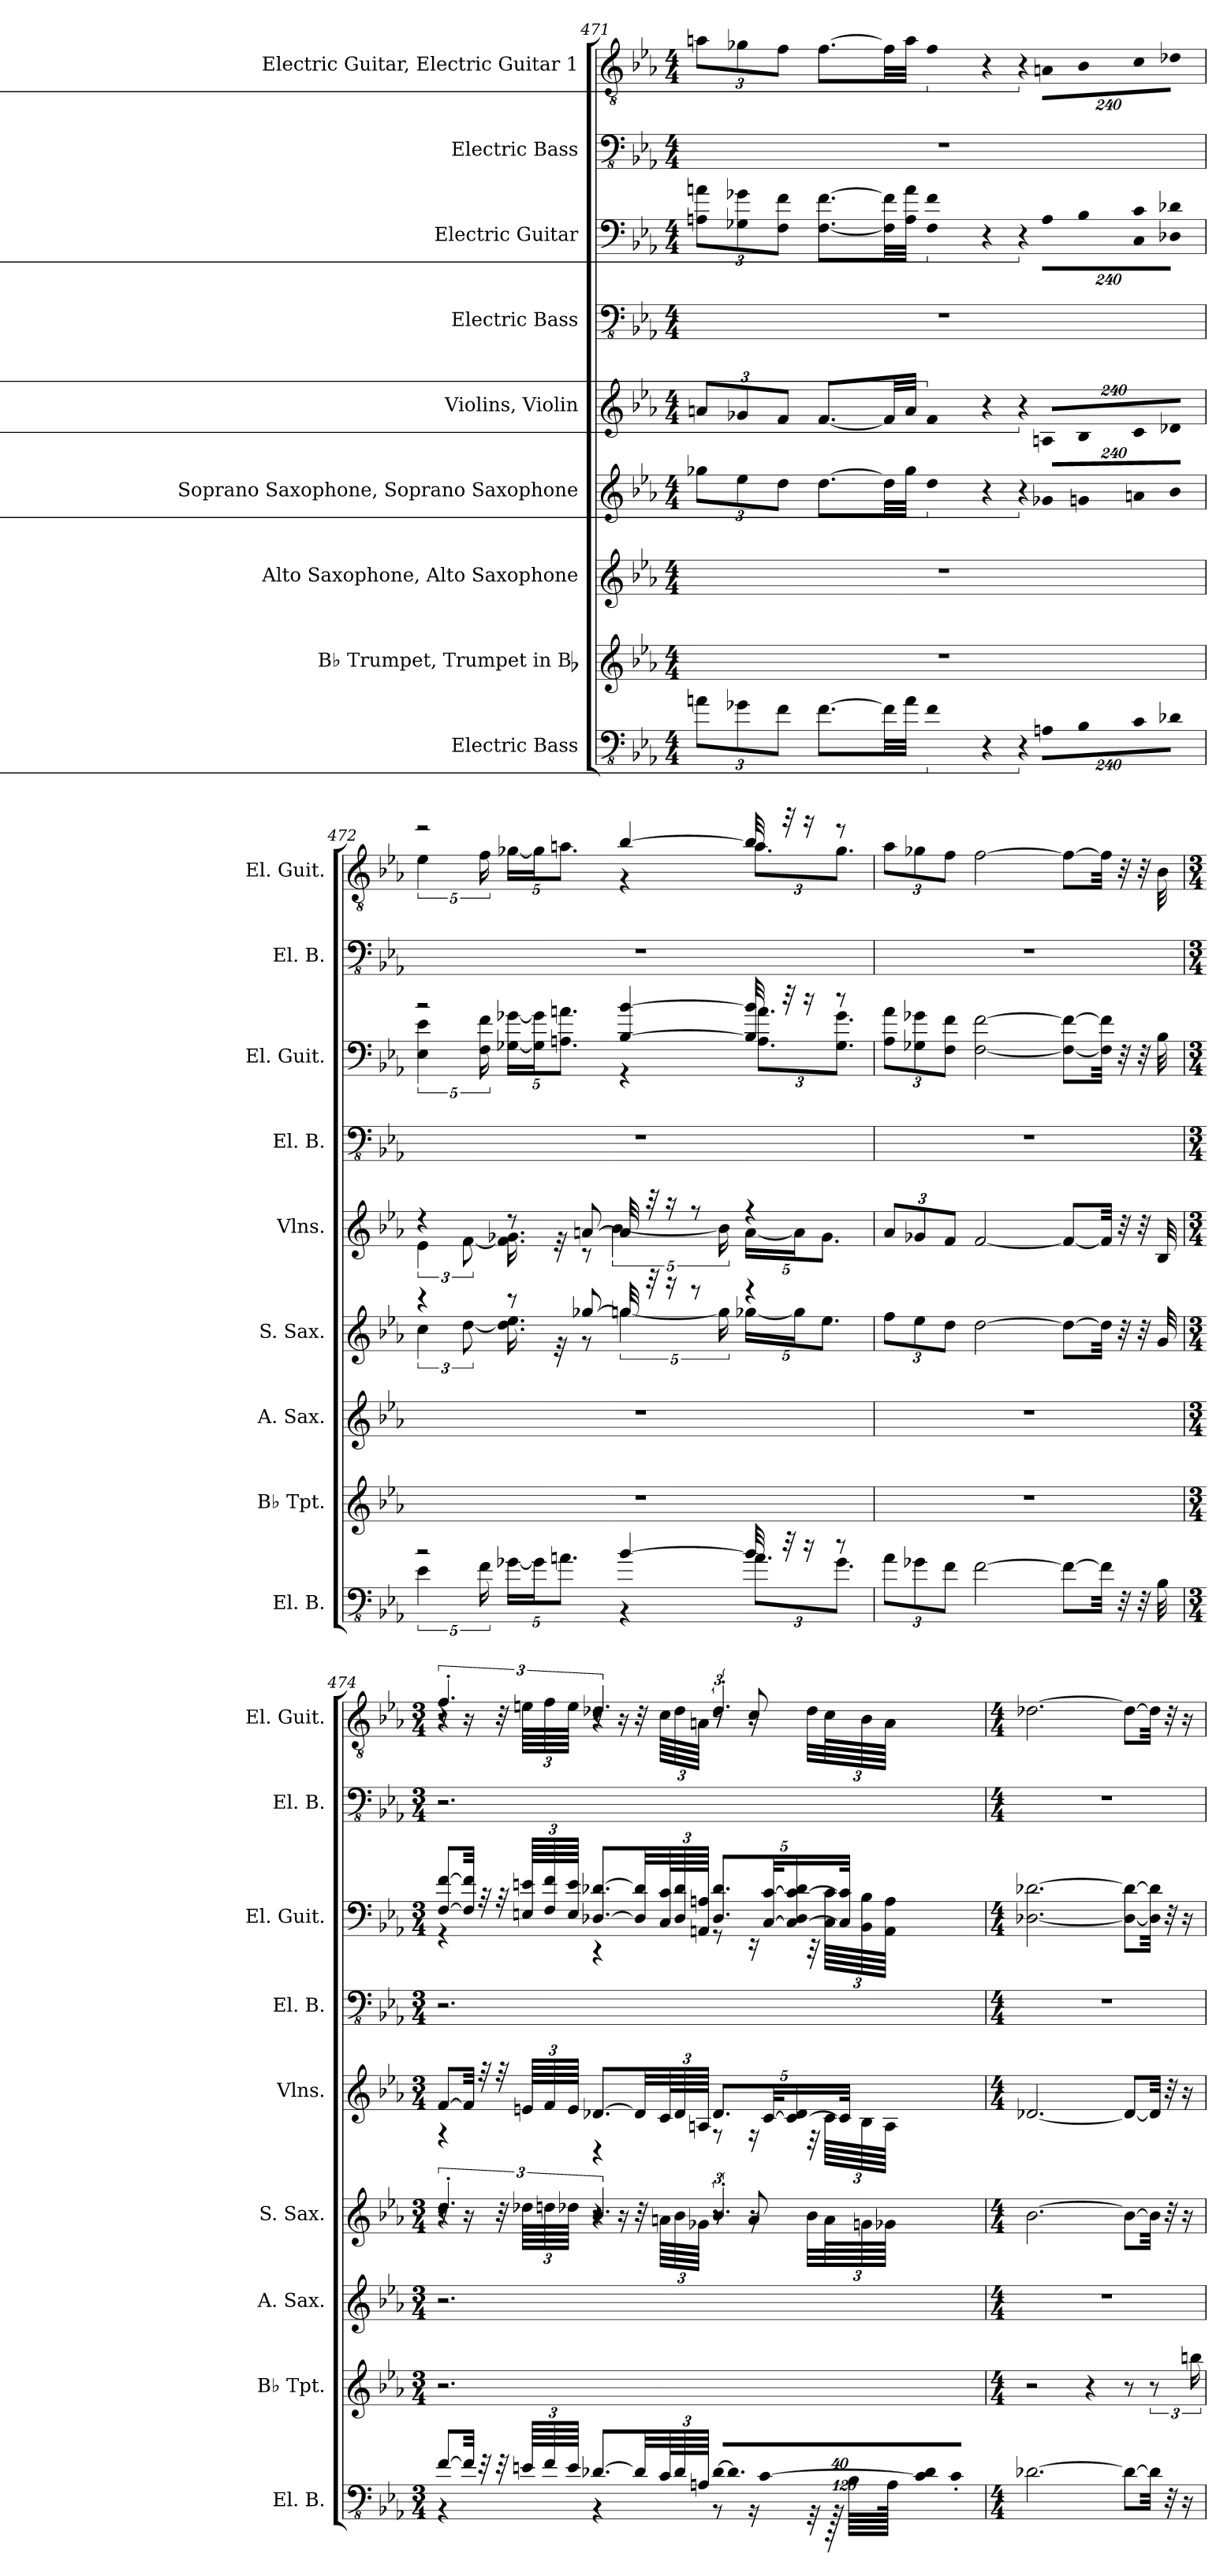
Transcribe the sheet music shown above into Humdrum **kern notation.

**kern	**kern	**kern	**kern	**kern	**kern	**kern	**kern	**kern
*part9	*part8	*part7	*part6	*part5	*part4	*part3	*part2	*part1
*staff9	*staff8	*staff7	*staff6	*staff5	*staff4	*staff3	*staff2	*staff1
*I"Electric Bass	*I"B♭ Trumpet, Trumpet in Bb	*I"Alto Saxophone, Alto Saxophone	*I"Soprano Saxophone, Soprano Saxophone	*I"Violins, Violin	*I"Electric Bass	*I"Electric Guitar	*I"Electric Bass	*I"Electric Guitar, Electric Guitar 1
*I'El. B.	*I'B♭ Tpt.	*I'A. Sax.	*I'S. Sax.	*I'Vlns.	*I'El. B.	*I'El. Guit.	*I'El. B.	*I'El. Guit.
!!LO:PB:g=z
*clefFv4	*clefG2	*clefG2	*clefG2	*clefG2	*clefFv4	*clefF4	*clefFv4	*clefGv2
*	*ITrd1c2	*ITrd5c9	*ITrd1c2	*	*	*	*	*
*k[b-e-a-]	*k[b-e-a-d-g-]	*k[b-e-a-d-g-c-]	*k[b-e-a-d-g-]	*k[b-e-a-]	*k[b-e-a-]	*k[b-e-a-]	*k[b-e-a-]	*k[b-e-a-]
*M4/4	*M4/4	*M4/4	*M4/4	*M4/4	*M4/4	*M4/4	*M4/4	*M4/4
*Xbrackettup	*	*	*Xbrackettup	*Xbrackettup	*	*Xbrackettup	*	*Xbrackettup
=471	=471	=471	=471	=471	=471	=471	=471	=471
12An\L	1r	1r	12ff-X\L	12an/L	1r	12An\ 12an\L	1r	12an\L
12G-X\	.	.	12dd-\	12g-X/	.	12G-X\ 12g-X\	.	12g-X\
12F\J	.	.	12cc\J	12f/J	.	12F\ 12f\J	.	12f\J
[8.F\L	.	.	[8.cc\L	[8.f/L	.	[8.F\ [8.f\L	.	[8.f\L
32F\LL]	.	.	32cc\LL]	32f/LL]	.	32F\] 32f\]LL	.	32f\LL]
32A\JJJ	.	.	32ff-\JJJ	32a/JJJ	.	32A\ 32a\JJJ	.	32a\JJJ
*brackettup	*	*	*	*	*	*	*	*
!LO:N:vis=8	!	!	!	!	!	!	!	!
*	*	*	*brackettup	*	*	*	*	*
!	!	!	!LO:N:vis=8	!	!	!	!	!
*	*	*	*	*brackettup	*	*	*	*
!	!	!	!	!LO:N:vis=8	!	!	!	!
*	*	*	*	*	*	*brackettup	*	*
!	!	!	!	!	!	!LO:N:vis=8	!	!
*	*	*	*	*	*	*	*	*brackettup
!	!	!	!	!	!	!	!	!LO:N:vis=8
960%137F\	.	.	960%137cc\	960%137f/	.	960%137F\ 960%137f\	.	960%137f\
!LO:N:vis=16	!	!	!LO:N:vis=16	!LO:N:vis=16	!	!LO:N:vis=16	!	!LO:N:vis=16
1920%137r	.	.	1920%137r	1920%137r	.	1920%137r	.	1920%137r
!LO:N:vis=32	!	!	!LO:N:vis=32	!LO:N:vis=32	!	!LO:N:vis=32	!	!LO:N:vis=32
640%23r	.	.	640%23r	640%23r	.	640%23r	.	640%23r
!LO:N:vis=16	!	!	!LO:N:vis=16	!LO:N:vis=16	!	!LO:N:vis=16	!	!LO:N:vis=16
1920%137AAn\LL	.	.	1920%137f-X/LL	1920%137An/LL	.	1920%137A\LL	.	1920%137An\LL
!LO:N:vis=32	!	!	!LO:N:vis=32	!LO:N:vis=32	!	!LO:N:vis=32	!	!LO:N:vis=32
640%23BB-\K	.	.	640%23fn/K	640%23B-/K	.	640%23B-\K	.	640%23B-\K
!LO:N:vis=16	!	!	!LO:N:vis=16	!LO:N:vis=16	!	!LO:N:vis=16	!	!LO:N:vis=16
1920%137C\	.	.	1920%137gn/	1920%137c/	.	1920%137C\ 1920%137c\	.	1920%137c\
!LO:N:vis=16	!	!	!LO:N:vis=16	!LO:N:vis=16	!	!LO:N:vis=16	!	!LO:N:vis=16
1920%137D-X\JJ	.	.	1920%137a-/JJ	1920%137d-X/JJ	.	1920%137D-X\ 1920%137d-X\JJ	.	1920%137d-X\JJ
!!LO:PB:g=z
=472	=472	=472	=472	=472	=472	=472	=472	=472
*^	*	*	*^	*^	*	*^	*	*^
2r	5E-\	1r	1r	4r	6b-\	4r	6e-\	1r	2r	5E-\ 5e-\	1r	2r	5e-\
.	.	.	.	.	[12cc\	.	[12f\	.	.	.	.	.	.
.	20F\	.	.	.	.	.	.	.	.	20F\ 20f\	.	.	20f\
.	[20G-X\LL	.	.	8r	16.cc\] 16.dd-\	8r	16.f\] 16.g-X\	.	.	[20G-X\ [20g-X\LL	.	.	[20g-X\LL
.	20G-\J]	.	.	.	.	.	.	.	.	20G-\] 20g-\]J	.	.	20g-\J]
.	.	.	.	.	32r	.	32r	.	.	.	.	.	.
.	10.An\J	.	.	.	.	.	.	.	.	10.An\ 10.an\J	.	.	10.an\J
.	.	.	.	[8ff-X/	8r	[8an/	8r	.	.	.	.	.	.
[4B-/	4r	.	.	32ff-/]	[5ffn\	32a/]	[5b-\	.	[4B-/ [4b-/	4r	.	[4b-/	4r
.	.	.	.	32r	.	32r	.	.	.	.	.	.	.
.	.	.	.	16r	.	16r	.	.	.	.	.	.	.
.	.	.	.	8r	.	8r	.	.	.	.	.	.	.
.	.	.	.	.	20ff\]	.	20b-\]	.	.	.	.	.	.
*	*Xbrackettup	*	*	*	*	*	*	*	*	*Xbrackettup	*	*	*Xbrackettup
32B-/]	12.A\L	.	.	4r	[20ff-X\LL	4r	[20a\LL	.	32B-/] 32b-/]	12.A\ 12.a\L	.	32b-/]	12.a\L
32r	.	.	.	.	.	.	.	.	32r	.	.	32r	.
.	.	.	.	.	20ff-\J]	.	20a\J]	.	.	.	.	.	.
16r	.	.	.	.	.	.	.	.	16r	.	.	16r	.
.	.	.	.	.	10.dd-\J	.	10.g-\J	.	.	.	.	.	.
8r	12.G-\J	.	.	.	.	.	.	.	8r	12.G-\ 12.g-\J	.	8r	12.g-\J
*	*	*	*	*v	*v	*	*	*	*v	*v	*	*v	*v
*v	*v	*	*	*	*v	*v	*	*	*	*
=473	=473	=473	=473	=473	=473	=473	=473	=473
*	*	*	*Xbrackettup	*Xbrackettup	*	*	*	*
12A-\L	1r	1r	12ee-\L	12a-/L	1r	12A-\ 12a-\L	1r	12a-\L
12G-X\	.	.	12dd-\	12g-X/	.	12G-X\ 12g-X\	.	12g-X\
12F\J	.	.	12cc\J	12f/J	.	12F\ 12f\J	.	12f\J
[2F\	.	.	[2cc\	[2f/	.	[2F\ [2f\	.	[2f\
8F\L_	.	.	8cc\L_	8f/L_	.	8F\_ 8f\_L	.	8f\L_
32F\Jkk]	.	.	32cc\Jkk]	32f/Jkk]	.	32F\] 32f\]Jkk	.	32f\Jkk]
32r	.	.	32r	32r	.	32r	.	32r
32r	.	.	32r	32r	.	32r	.	32r
32BB-\	.	.	32f/	32B-/	.	32B-\	.	32B-\
!!LO:PB:g=z
=474	=474	=474	=474	=474	=474	=474	=474	=474
*M3/4	*M3/4	*M3/4	*M3/4	*M3/4	*M3/4	*M3/4	*M3/4	*M3/4
*^	*	*	*	*	*	*	*	*
*	*	*	*	*brackettup	*	*	*	*	*brackettup
*	*	*	*	*^	*^	*	*^	*	*^
*	*	*	*	*	*^	*	*	*	*	*	*	*	*^
[8F/L	4r	2.r	2.r	6.cc'/	8r	4r	[8f/L	4r	2.r	[8F/ [8f/L	4r	2.r	6.f'/	8r	4r
32F/Jkk]	.	.	.	.	16r	.	32f/Jkk]	.	.	32F/] 32f/]Jkk	.	.	.	16r	.
32r	.	.	.	.	.	.	32r	.	.	32r	.	.	.	.	.
32r	.	.	.	.	32r	.	32r	.	.	32r	.	.	.	32r	.
*	*	*	*	*	*Xbrackettup	*	*	*	*	*	*	*	*	*Xbrackettup	*
96En/LLLL	.	.	.	.	96cc-X\LLLL	.	96en/LLLL	.	.	96En/ 96en/LLLL	.	.	.	96en\LLLL	.
96F/	.	.	.	.	96ccn\	.	96f/	.	.	96F/ 96f/	.	.	.	96f\	.
96E/JJJJ	.	.	.	.	96cc-X\JJJJ	.	96e/JJJJ	.	.	96E/ 96e/JJJJ	.	.	.	96e\JJJJ	.
[8.D-X/L	4r	.	.	6.a-/	8r	4r	[8.d-X/L	4r	.	[8.D-X/ [8.d-X/L	4r	.	6.d-X/	8r	4r
.	.	.	.	.	16r	.	.	.	.	.	.	.	.	16r	.
32D-/LL]	.	.	.	.	32r	.	32d-/LL]	.	.	32D-/] 32d-/]LL	.	.	.	32r	.
96C/L	.	.	.	.	96gn\LLLL	.	96c/L	.	.	96C/ 96c/L	.	.	.	96c\LLLL	.
96D-/	.	.	.	.	96a-\	.	96d-/	.	.	96D-/ 96d-/	.	.	.	96d-\	.
96AAn/JJJJ	.	.	.	.	96f-X\JJJJ	.	96An/JJJJ	.	.	96AAn/ 96An/JJJJ	.	.	.	96An\JJJJ	.
!LO:N:vis=32	!	!	!	!	!	!	!	!	!	!	!	!	!	!	!
[640%23D-/KLL	8r	.	.	6.a-'/	8r	8r	10.d-/L	8r	.	10.D-/ 10.d-/L	8r	.	6.d-'/	8r	8r
!LO:N:vis=16.	!	!	!	!	!	!	!	!	!	!	!	!	!	!	!
960%103D-/]	.	.	.	.	.	.	.	.	.	.	.	.	.	.	.
.	16r	.	.	.	16r	8g/	.	16r	.	.	16r	.	.	16r	8c/
!LO:N:vis=32	!	!	!	!	!	!	!	!	!	!	!	!	!	!	!
[640%23C/L	.	.	.	.	.	.	.	.	.	.	.	.	.	.	.
.	.	.	.	.	.	.	[40c/KL	.	.	[40C/ [40c/KL	.	.	.	.	.
.	.	.	.	.	.	.	20c/_ 20d-/	.	.	20C/_ 20D-/ 20c/_ 20d-/	.	.	.	.	.
!LO:N:vis=32	!	!	!	!	!	!	!	!	!	!	!	!	!	!	!
640%23C/] 640%23D-/	.	.	.	.	.	.	.	.	.	.	.	.	.	.	.
.	32r	.	.	.	32a-\LLL	.	.	32r	.	.	32r	.	.	32d-\LLL	.
!LO:N:vis=32	!	!	!	!	!	!	!	!	!	!	!	!	!	!	!
640%23C'/JJJ	.	.	.	.	.	.	.	.	.	.	.	.	.	.	.
.	128r	.	.	.	96g\L	.	.	96c\LLLL	.	.	96C\ 96c\LLLL	.	.	96c\L	.
.	.	.	.	.	.	.	40c/JJk]	.	.	40C/] 40c/]JJk	.	.	.	.	.
.	64BB-\LLLL	.	.	.	.	.	.	.	.	.	.	.	.	.	.
.	.	.	.	.	96fn\	.	.	96B-\	.	.	96BB-\ 96B-\	.	.	96B-\	.
.	.	.	.	.	96f-X\JJJJ	.	.	96A\JJJJ	.	.	96AA\ 96A\JJJJ	.	.	96A\JJJJ	.
.	128AA\JJJJk	.	.	.	.	.	.	.	.	.	.	.	.	.	.
.	960ryy	960ryy	960ryy	960ryy	960ryy	960ryy	960ryy	960ryy	960ryy	960ryy	960ryy	960ryy	960ryy	960ryy	960ryy
*	*	*	*	*v	*v	*v	*	*	*	*v	*v	*	*v	*v	*v
*v	*v	*	*	*	*v	*v	*	*	*	*
!!LO:PB:g=z
=475	=475	=475	=475	=475	=475	=475	=475	=475
*M4/4	*M4/4	*M4/4	*M4/4	*M4/4	*M4/4	*M4/4	*M4/4	*M4/4
[2.D-X\	2r	1r	[2.a-\	[2.d-X/	1r	[2.D-X\ [2.d-X\	1r	[2.d-X\
.	4r	.	.	.	.	.	.	.
8D-\L_	8r	.	8a-\L_	8d-/L_	.	8D-\_ 8d-\_L	.	8d-\L_
32D-\Jkk]	12r	.	32a-\Jkk]	32d-/Jkk]	.	32D-\] 32d-\]Jkk	.	32d-\Jkk]
32r	.	.	32r	32r	.	32r	.	32r
16r	.	.	16r	16r	.	16r	.	16r
.	24aan\	.	.	.	.	.	.	.
=	=	=	=	=	=	=	=	=
*-	*-	*-	*-	*-	*-	*-	*-	*-
